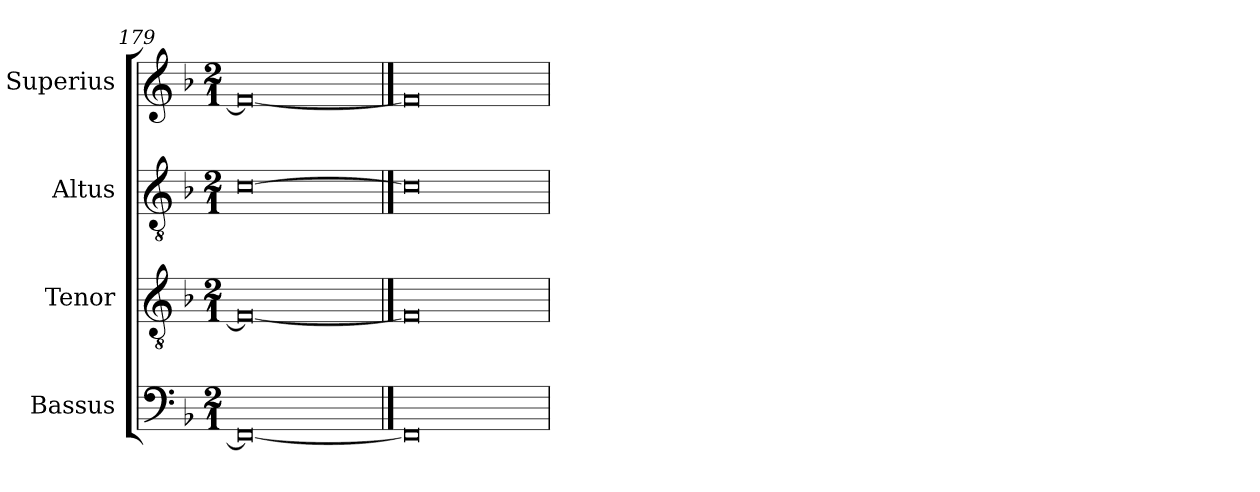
**kern	**kern	**kern	**kern
*part4	*part3	*part2	*part1
*staff4	*staff3	*staff2	*staff1
*I"Bassus	*I"Tenor	*I"Altus	*I"Superius
*I'B	*I'T	*I'A	*I'S
*clefF4	*clefGv2	*clefGv2	*clefG2
*k[b-]	*k[b-]	*k[b-]	*k[b-]
*F:	*F:	*F:	*F:
*M2/1	*M2/1	*M2/1	*M2/1
=179	=179	=179	=179
0FF_	0F_	[0c	0f_
==180	==180	==180	==180
0FF]	0F]	0c]	0f]
=	=	=	=
*-	*-	*-	*-
